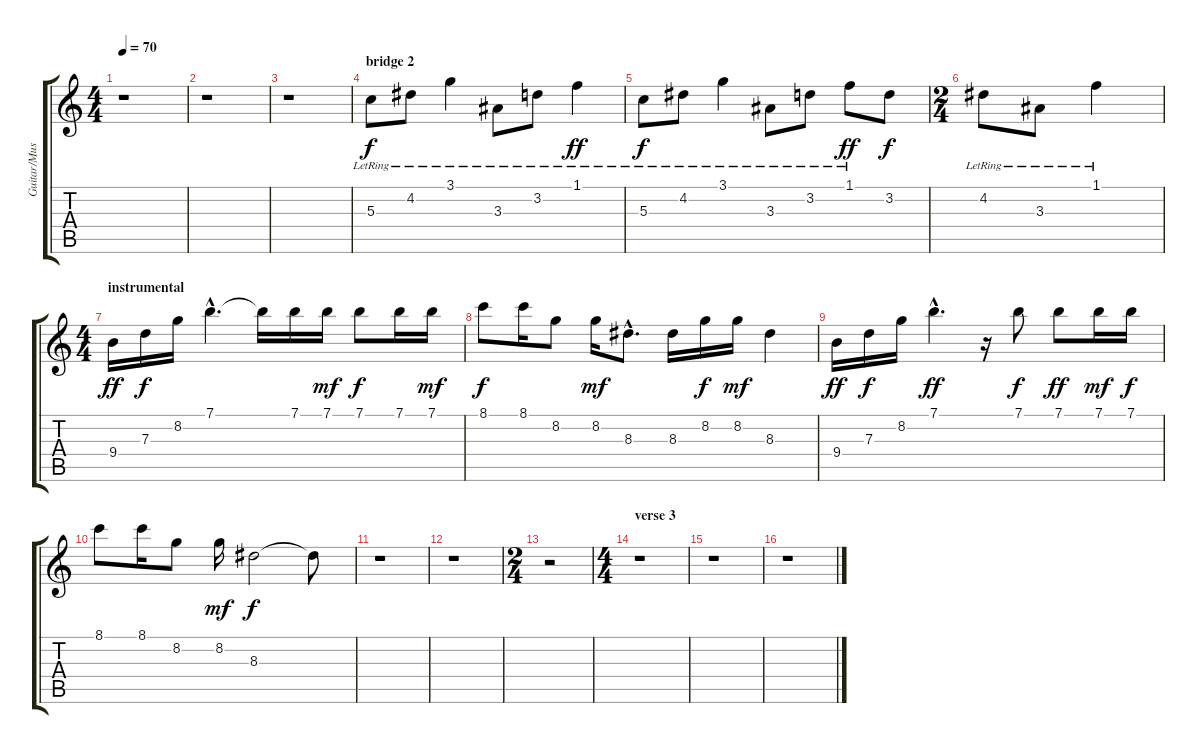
\track ("Guitar/MusicBox(Davies)" "Guitar/Mus") {instrument electricguitarclean}
\staff {score tabs}
\tuning (E4 B3 G3 D3 A2 E2) {hide}
\ts (4 4)
\tempo 70
\clef g2
\ks c
r.1{dy f} |
r.1 |
r.1 |
\section ("" "bridge 2")
5.3{lr}.8 4.2{lr}.8 3.1{lr}.4 3.3{lr}.8 3.2{lr}.8 1.1{lr}.4{dy ff} |
5.3{lr}.8{dy f} 4.2{lr}.8 3.1{lr}.4 3.3{lr}.8 3.2{lr}.8 1.1{lr}.8{dy ff} 3.2.8{dy f} |
\ts (2 4)
4.2{lr}.8 3.3{lr}.8 1.1{lr}.4 |
\ts (4 4)
\section ("" "instrumental")
9.4.16{dy ff volume 7 instrument musicbox} 7.3.16{dy f} 8.2.16 7.1{hac}.4{d} 7.1{t}.16 7.1.16 7.1.16{dy mf} 7.1.8{dy f} 7.1.16 7.1.16{dy mf} |
8.1.8{dy f} 8.1.16 8.2.8 8.2.16{dy mf} 8.3{hac}.8{d} 8.3.16 8.2.16{dy f} 8.2.16{dy mf} 8.3.4 |
9.4.16{dy ff} 7.3.16{dy f} 8.2.16 7.1{hac}.4{d dy ff} r.16 7.1.8{dy f} 7.1.8{dy ff} 7.1.16{dy mf} 7.1.16{dy f} |
8.1.8 8.1.16 8.2.8 8.2.16{dy mf} 8.3.2{dy f} 8.3{t}.8 |
r.1 |
r.1 |
\ts (2 4)
r.2 |
\ts (4 4)
\section ("" "verse 3")
r.1 |
r.1 |
r.1
